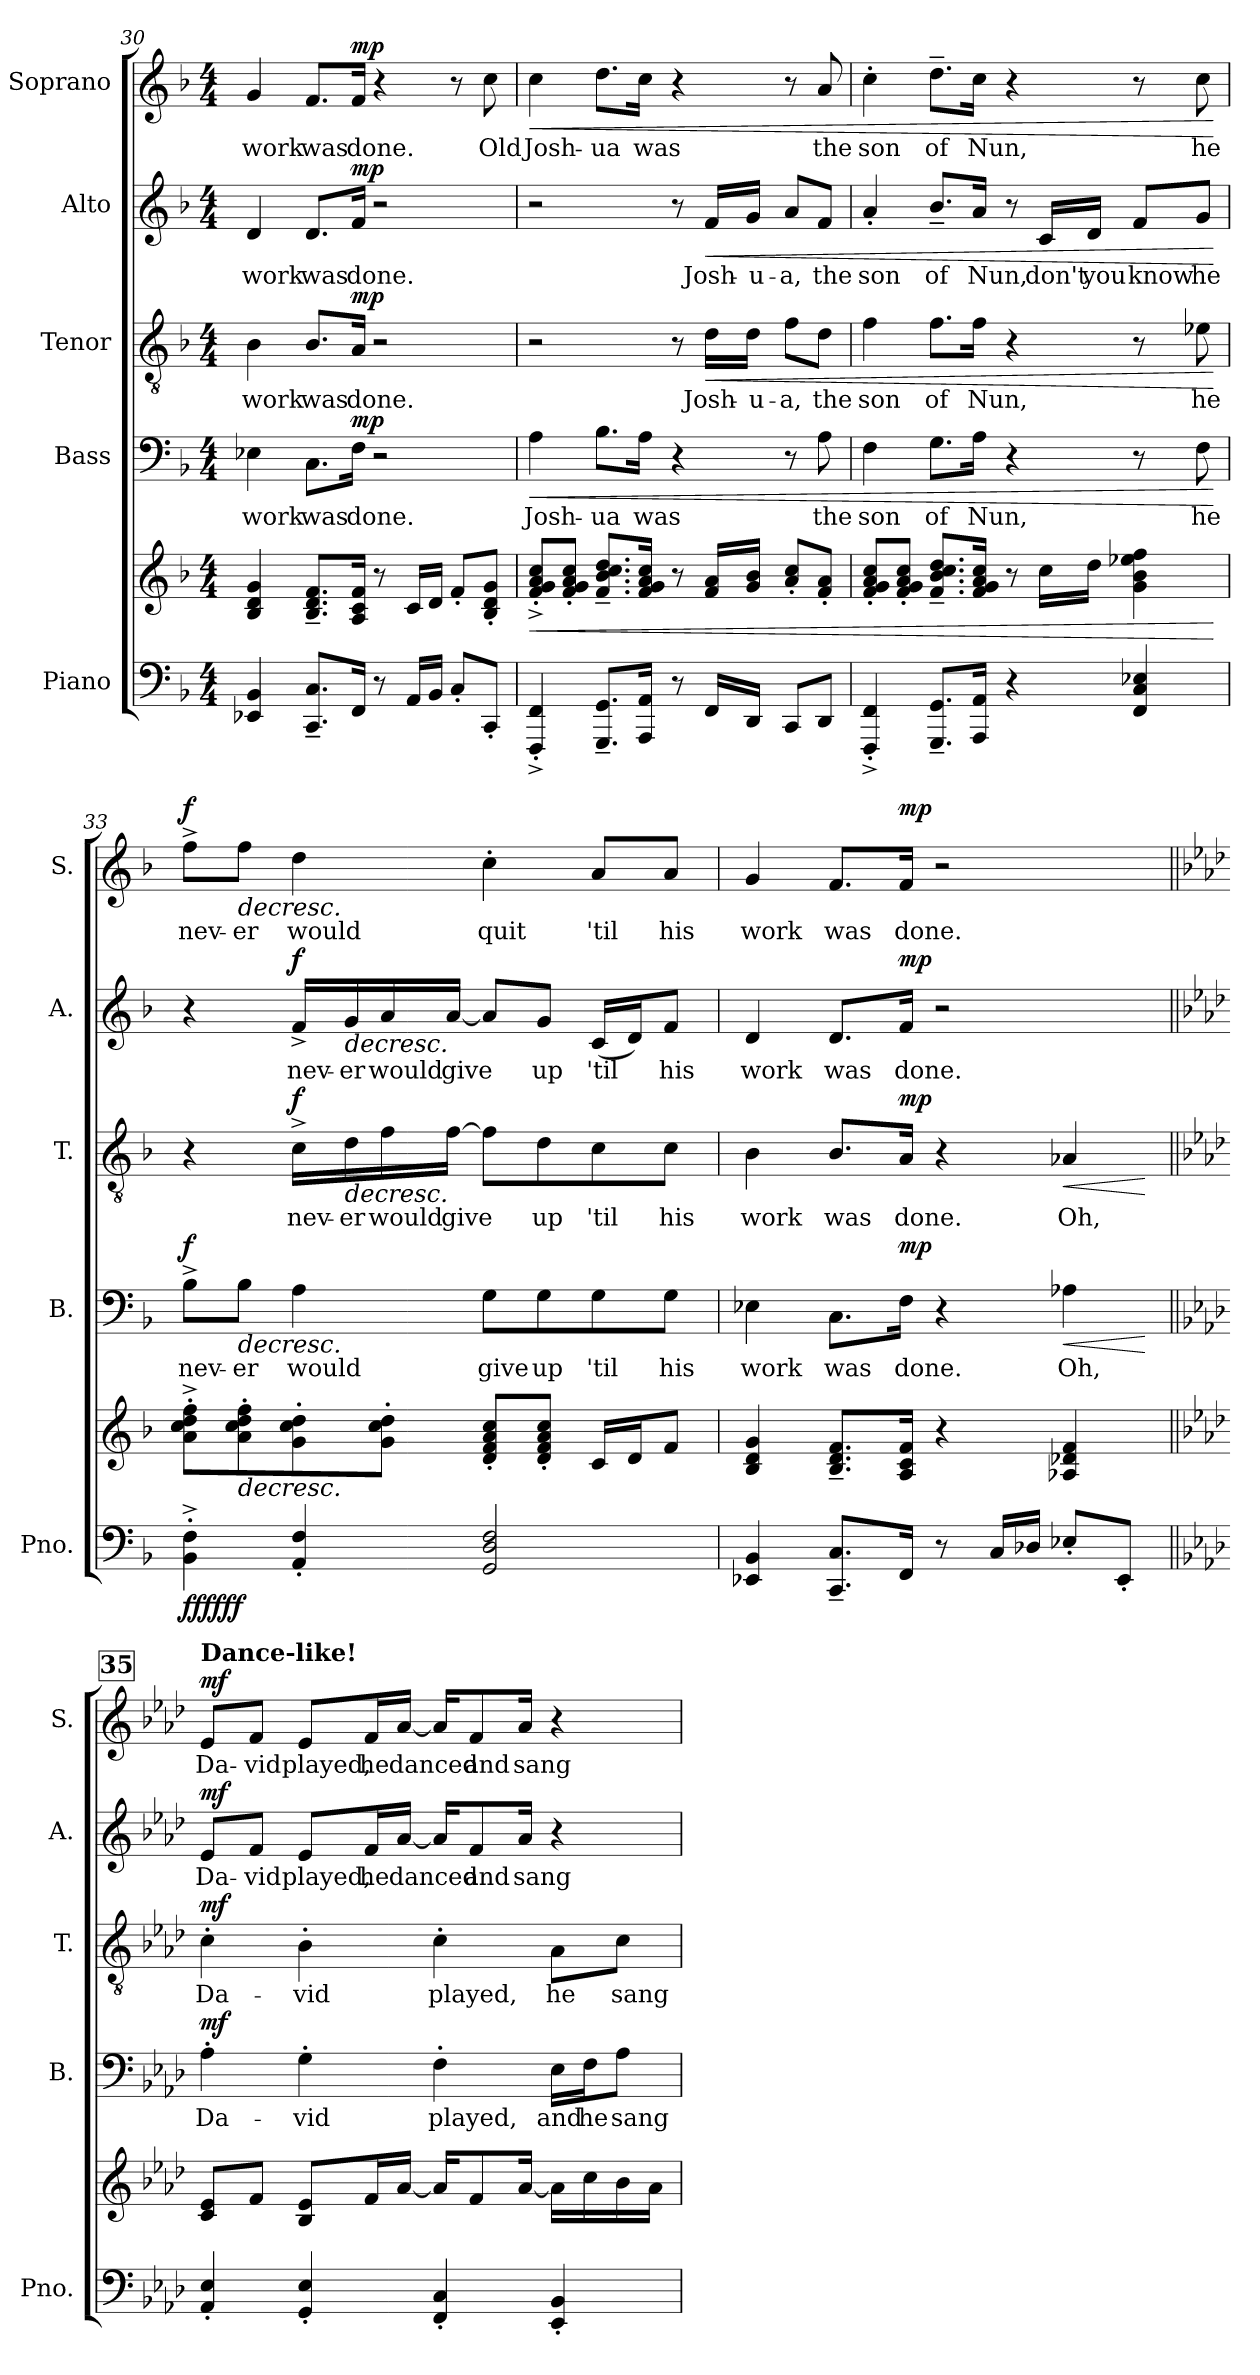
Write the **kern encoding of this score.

**kern	**kern	**dynam	**kern	**text	**dynam	**kern	**text	**dynam	**kern	**text	**dynam	**kern	**text	**dynam
*part5	*part5	*part5	*part4	*part4	*part4	*part3	*part3	*part3	*part2	*part2	*part2	*part1	*part1	*part1
*staff6	*staff5	*staff5/6	*staff4	*staff4	*staff4	*staff3	*staff3	*staff3	*staff2	*staff2	*staff2	*staff1	*staff1	*staff1
*I"Piano	*	*	*I"Bass	*	*	*I"Tenor	*	*	*I"Alto	*	*	*I"Soprano	*	*
*I'Pno.	*	*	*I'B.	*	*	*I'T.	*	*	*I'A.	*	*	*I'S.	*	*
*clefF4	*clefG2	*	*clefF4	*	*	*clefGv2	*	*	*clefG2	*	*	*clefG2	*	*
*k[b-]	*k[b-]	*	*k[b-]	*	*	*k[b-]	*	*	*k[b-]	*	*	*k[b-]	*	*
*M4/4	*M4/4	*	*M4/4	*	*	*M4/4	*	*	*M4/4	*	*	*M4/4	*	*
=30	=30	=30	=30	=30	=30	=30	=30	=30	=30	=30	=30	=30	=30	=30
4EE-X/ 4BB-/	4B-/ 4d/ 4g/	.	4E-X\	work	.	4B-\	work	.	4d/	work	.	4g/	work	.
8.CC/~ 8.C/~L	8.B-/~ 8.d/~ 8.f/~L	.	8.C\L	was	.	8.B-/L	was	.	8.d/L	was	.	8.f/L	was	.
!	!	!LO:DY:b=2	!	!	!	!	!	!	!	!	!	!	!	!
!	!	!LO:DY:n=1:b	!	!	!	!	!	!	!	!	!	!	!	!
!	!	!LO:DY:n=2:b	!	!	!	!	!	!	!	!	!	!	!	!
!	!	!LO:DY:n=3:b	!	!	!LO:DY:a	!	!	!LO:DY:a	!	!	!LO:DY:a	!	!	!LO:DY:a
16FF/Jk	16A/ 16c/ 16f/Jk	mp mp mp mp	16F\Jk	done.	mp	16A/Jk	done.	mp	16f/Jk	done.	mp	16f/Jk	done.	mp
8r	8r	.	2r	.	.	2r	.	.	2r	.	.	4r	.	.
16AA/LL	16c/LL	.	.	.	.	.	.	.	.	.	.	.	.	.
16BB-/JJ	16d/JJ	.	.	.	.	.	.	.	.	.	.	.	.	.
8C'/L	8f'/L	.	.	.	.	.	.	.	.	.	.	8r	.	.
8CC'/J	8B-/' 8d/' 8g/'J	.	.	.	.	.	.	.	.	.	.	8cc\	Old	.
!!LO:PB:g=z
=31	=31	=31	=31	=31	=31	=31	=31	=31	=31	=31	=31	=31	=31	=31
!	!	!LO:HP:b	!	!	!LO:HP:b	!	!	!	!	!	!	!	!	!LO:HP:b
4FFF/^' 4FF/^'	8f/^' 8g/^' 8a/^' 8cc/^'L	<	4A\	Josh-	<	2r	.	.	2r	.	.	4cc\	Josh-	<
.	8f/' 8g/' 8a/' 8cc/'J	.	.	.	.	.	.	.	.	.	.	.	.	.
8.GGG/~ 8.GG/~L	8.f/~ 8.b-/~ 8.cc/~ 8.dd/~L	.	8.B-\L	-ua	.	.	.	.	.	.	.	8.dd\L	-ua	.
16AAA/ 16AA/Jk	16f/ 16g/ 16a/ 16cc/Jk	.	16A\Jk	was	.	.	.	.	.	.	.	16cc\Jk	was	.
8r	8r	.	4r	.	.	8r	.	.	8r	.	.	4r	.	.
!	!	!	!	!	!	!	!	!LO:HP:b	!	!	!LO:HP:b	!	!	!
16FF/LL	16f/ 16a/LL	.	.	.	.	16d\LL	Josh-	<	16f/LL	Josh-	<	.	.	.
16DD/JJ	16g/ 16b-/JJ	.	.	.	.	16d\JJ	-u-	.	16g/JJ	-u-	.	.	.	.
8CC/L	8a/' 8cc/'L	.	8r	.	.	8f\L	-a,	.	8a/L	-a,	.	8r	.	.
8DD/J	8f/' 8a/'J	.	8A\	the	.	8d\J	the	.	8f/J	the	.	8a/	the	.
=32	=32	=32	=32	=32	=32	=32	=32	=32	=32	=32	=32	=32	=32	=32
4FFF/'^ 4FF/'^	8f/' 8g/' 8a/' 8cc/'L	.	4F\	son	.	4f\	son	.	4a'/	son	.	4cc'\	son	.
.	8f/' 8g/' 8a/' 8cc/'J	.	.	.	.	.	.	.	.	.	.	.	.	.
8.GGG/~ 8.GG/~L	8.f/~ 8.b-/~ 8.cc/~ 8.dd/~L	.	8.G\L	of	.	8.f\L	of	.	8.b-~/L	of	.	8.dd~\L	of	.
16AAA/ 16AA/Jk	16f/ 16g/ 16a/ 16cc/Jk	.	16A\Jk	Nun,	.	16f\Jk	Nun,	.	16a/Jk	Nun,	.	16cc\Jk	Nun,	.
4r	8r	.	4r	.	.	4r	.	.	8r	.	.	4r	.	.
.	16cc\LL	.	.	.	.	.	.	.	16c/LL	don't	.	.	.	.
.	16dd\JJ	.	.	.	.	.	.	.	16d/JJ	you	.	.	.	.
4FF/ 4C/ 4E-X/	4g\ 4b-\ 4ee-X\ 4ff\	.	8r	.	.	8r	.	.	8f/L	know	.	8r	.	.
.	.	.	8F\	he	.	8e-X\	he	.	8g/J	he	.	8cc\	he	.
.	.	[	.	.	[	.	.	[	.	.	[	.	.	[
!!LO:PB:g=z
=33	=33	=33	=33	=33	=33	=33	=33	=33	=33	=33	=33	=33	=33	=33
!	!	!LO:DY:b=2	!	!	!	!	!	!	!	!	!	!	!	!
!	!	!LO:DY:n=1:b=2	!	!	!	!	!	!	!	!	!	!	!	!
!	!	!LO:DY:n=2:b	!	!	!	!	!	!	!	!	!	!	!	!
!	!	!LO:DY:n=3:b	!	!	!	!	!	!	!	!	!	!	!	!
!	!	!LO:DY:n=4:b	!	!	!	!	!	!	!	!	!	!	!	!
!	!	!LO:DY:n=5:b	!	!	!LO:DY:a	!	!	!	!	!	!	!	!	!LO:DY:a
4BB-\'^ 4F\'^	8a\'^ 8cc\'^ 8dd\'^ 8ff\'^L	f f f f f f	8B-^\L	nev-	f	4r	.	.	4r	.	.	8ff^\L	nev-	f
!	!	!LO:HP:b	!	!	!LO:HP:b	!	!	!	!	!	!	!	!	!LO:HP:b
.	8a\' 8cc\' 8dd\' 8ff\'	>	8B-\J	-er	>	.	.	.	.	.	.	8ff\J	-er	>
!	!	!	!	!	!	!	!	!LO:DY:a	!	!	!LO:DY:a	!	!	!
4AA/' 4F/'	8g\' 8cc\' 8dd\'	.	4A\	would	.	16c^\LL	nev-	f	16f^/LL	nev-	f	4dd\	would	.
!	!	!	!	!	!	!	!	!LO:HP:b	!	!	!LO:HP:b	!	!	!
.	.	.	.	.	.	16d\	-er	>	16g/	-er	>	.	.	.
.	8g\' 8cc\' 8dd\'J	.	.	.	.	16f\	would	.	16a/	would	.	.	.	.
.	.	.	.	.	.	[16f\JJ	give	.	[16a/JJ	give	.	.	.	.
2GG/ 2D/ 2F/	8d/' 8f/' 8a/' 8cc/'L	.	8G\L	give	.	8f\L]	.	.	8a/L]	.	.	4cc'\	quit	.
.	8d/' 8f/' 8a/' 8cc/'J	.	8G\	up	.	8d\	up	.	8g/J	up	.	.	.	.
.	16c/LL	.	8G\	'til	.	8c\	'til	.	(16c/LL	'til	.	8a/L	'til	.
.	16d/J	.	.	.	.	.	.	.	16d/J)	.	.	.	.	.
.	8f/J	.	8G\J	his	.	8c\J	his	.	8f/J	his	.	8a/J	his	.
=34	=34	=34	=34	=34	=34	=34	=34	=34	=34	=34	=34	=34	=34	=34
4EE-X/ 4BB-/	4B-/ 4d/ 4g/	.	4E-X\	work	.	4B-\	work	.	4d/	work	.	4g/	work	.
8.CC/~ 8.C/~L	8.B-/~ 8.d/~ 8.f/~L	.	8.C\L	was	.	8.B-/L	was	.	8.d/L	was	.	8.f/L	was	.
!	!	!LO:DY:b=2	!	!	!	!	!	!	!	!	!	!	!	!
!	!	!LO:DY:n=1:b	!	!	!	!	!	!	!	!	!	!	!	!
!	!	!LO:DY:n=2:b	!	!	!	!	!	!	!	!	!	!	!	!
!	!	!LO:DY:n=3:b	!	!	!LO:DY:a	!	!	!LO:DY:a	!	!	!LO:DY:a	!	!	!LO:DY:a
16FF/Jk	16A/ 16c/ 16f/Jk	mp mp mp mp	16F\Jk	done.	mp	16A/Jk	done.	mp	16f/Jk	done.	mp	16f/Jk	done.	mp
8r	4r	]	4r	.	]	4r	.	]	2r	.	]	2r	.	]
16C/LL	.	.	.	.	.	.	.	.	.	.	.	.	.	.
16D-X/JJ	.	.	.	.	.	.	.	.	.	.	.	.	.	.
!	!	!	!	!	!LO:HP:b	!	!	!LO:HP:b	!	!	!	!	!	!
8E-X'/L	4A-X/ 4d-X/ 4f/	.	4A-X\	Oh,	<	4A-X/	Oh,	<	.	.	.	.	.	.
8EE-'/J	.	.	.	.	.	.	.	.	.	.	.	.	.	.
.	.	.	.	.	[	.	.	[	.	.	.	.	.	.
!!LO:PB:g=z
!!LO:REH:place=s1:a:B:fs=14:t=35
=35||	=35||	=35||	=35||	=35||	=35||	=35||	=35||	=35||	=35||	=35||	=35||	=35||	=35||	=35||
*k[b-e-a-d-]	*k[b-e-a-d-]	*	*k[b-e-a-d-]	*	*	*k[b-e-a-d-]	*	*	*k[b-e-a-d-]	*	*	*k[b-e-a-d-]	*	*
!	!	!	!	!	!	!	!	!	!	!	!	!LO:TX:a:B:t=Dance-like!	!	!
!	!	!LO:DY:b=2	!	!	!	!	!	!	!	!	!	!	!	!
!	!	!LO:DY:n=1:b=2	!	!	!	!	!	!	!	!	!	!	!	!
!	!	!LO:DY:n=2:b	!	!	!	!	!	!	!	!	!	!	!	!
!	!	!LO:DY:n=3:b	!	!	!LO:DY:a	!	!	!LO:DY:a	!	!	!LO:DY:a	!	!	!LO:DY:a
4AA-/' 4E-/'	8c/ 8e-/L	mf mf mf mf	4A-'\	Da-	mf	4c'\	Da-	mf	8e-/L	Da-	mf	8e-/L	Da-	mf
.	8f/J	.	.	.	.	.	.	.	8f/J	-vid	.	8f/J	-vid	.
4GG/' 4E-/'	8B-/ 8e-/L	.	4G'\	-vid	.	4B-'\	-vid	.	8e-/L	played,	.	8e-/L	played,	.
.	16f/L	.	.	.	.	.	.	.	16f/L	he	.	16f/L	he	.
.	[16a-/JJ	.	.	.	.	.	.	.	[16a-/JJ	danced	.	[16a-/JJ	danced	.
4FF/' 4C/'	16a-/KL]	.	4F'\	played,	.	4c'\	played,	.	16a-/KL]	.	.	16a-/KL]	.	.
.	8f/	.	.	.	.	.	.	.	8f/	and	.	8f/	and	.
.	[16a-/Jk	.	.	.	.	.	.	.	16a-/Jk	sang	.	16a-/Jk	sang	.
4EE-/' 4BB-/'	16a-\LL]	.	16E-\LL	and	.	8A-\L	he	.	4r	.	.	4r	.	.
.	16cc\	.	16F\J	he	.	.	.	.	.	.	.	.	.	.
.	16b-\	.	8A-\J	sang	.	8c\J	sang	.	.	.	.	.	.	.
.	16a-\JJ	.	.	.	.	.	.	.	.	.	.	.	.	.
=	=	=	=	=	=	=	=	=	=	=	=	=	=	=
*-	*-	*-	*-	*-	*-	*-	*-	*-	*-	*-	*-	*-	*-	*-
